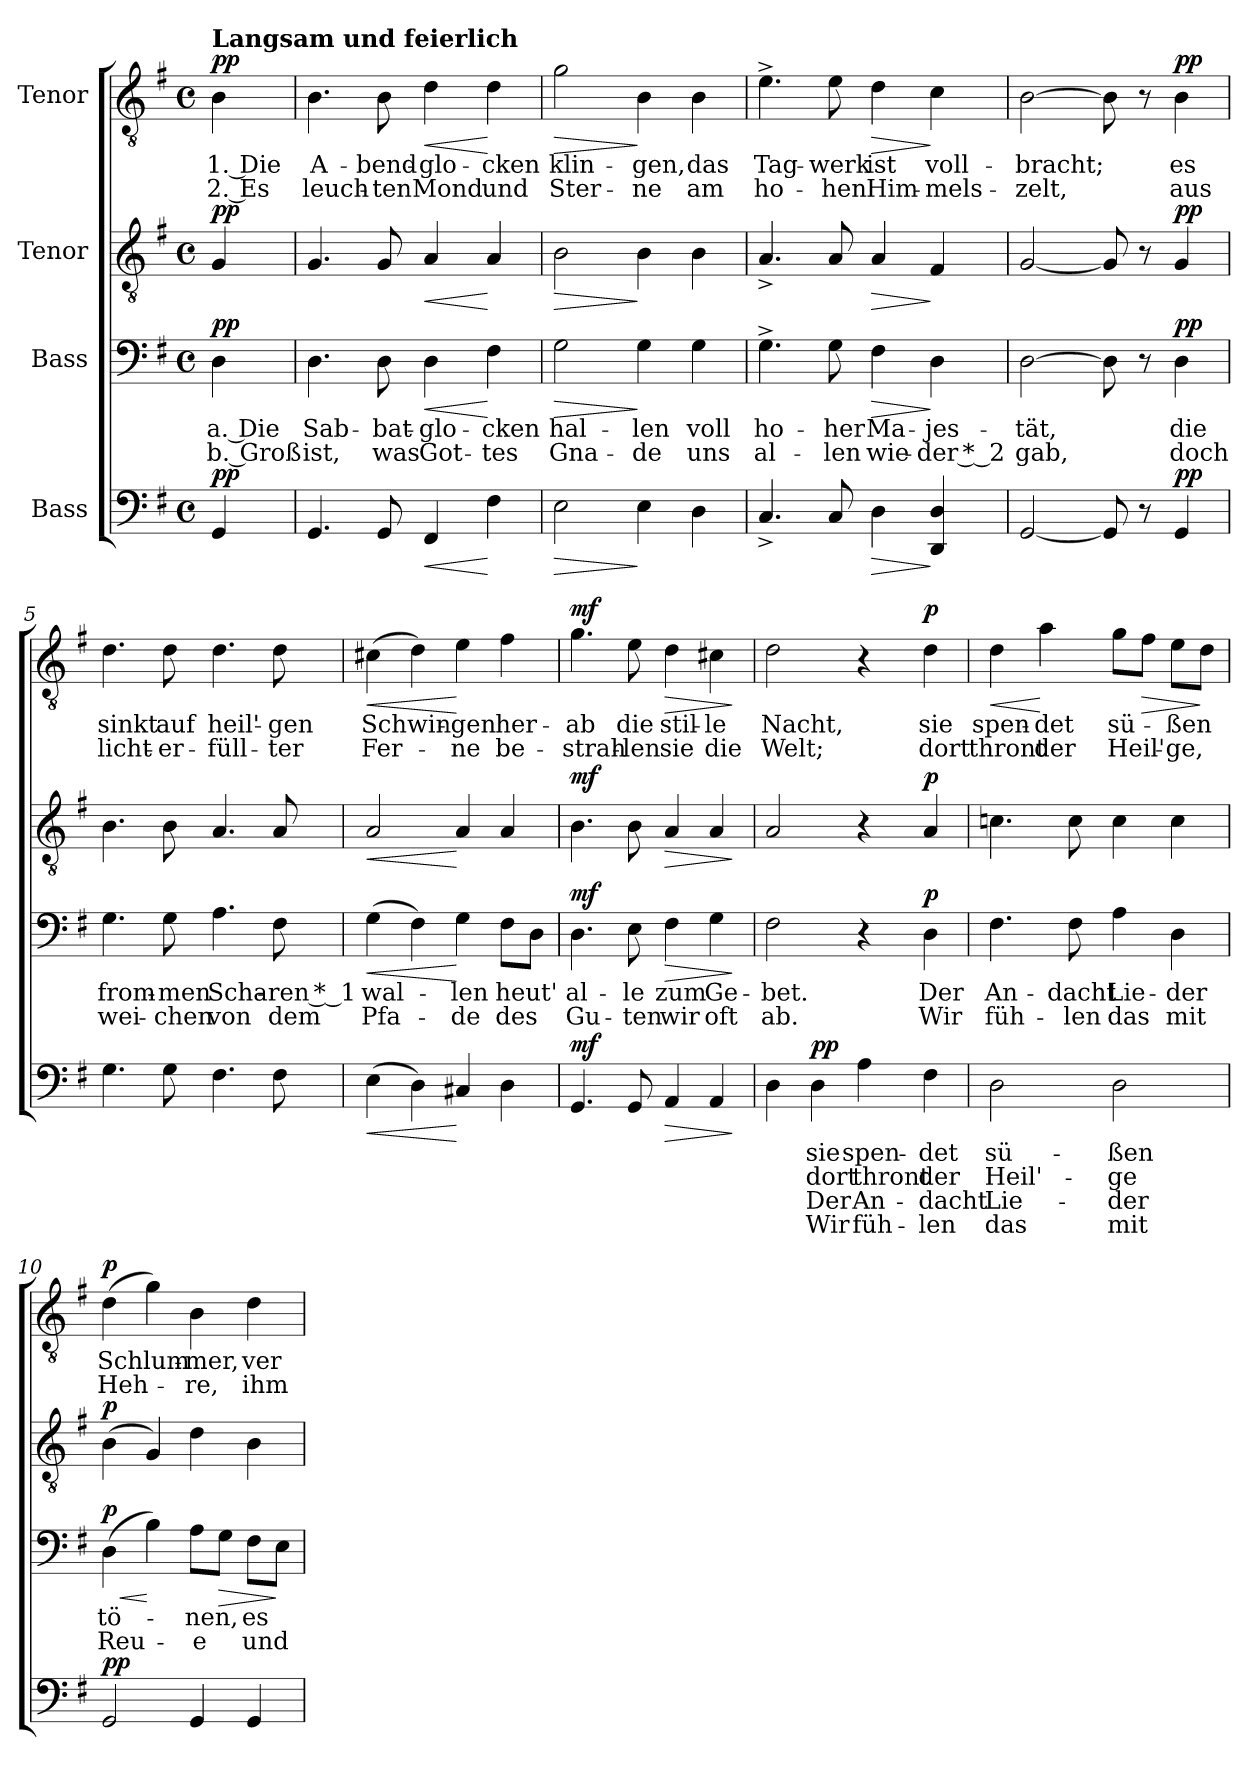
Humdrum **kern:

**kern	**text	**text	**text	**text	**dynam	**kern	**text	**text	**dynam	**kern	**dynam	**kern	**text	**text	**dynam
*part4	*part4	*part4	*part4	*part4	*part4	*part3	*part3	*part3	*part3	*part2	*part2	*part1	*part1	*part1	*part1
*staff4	*staff4	*staff4	*staff4	*staff4	*staff4	*staff3	*staff3	*staff3	*staff3	*staff2	*staff2	*staff1	*staff1	*staff1	*staff1
*I"Bass	*	*	*	*	*	*I"Bass	*	*	*	*I"Tenor	*	*I"Tenor	*	*	*
*clefF4	*	*	*	*	*	*clefF4	*	*	*	*clefGv2	*	*clefGv2	*	*	*
*k[f#]	*	*	*	*	*	*k[f#]	*	*	*	*k[f#]	*	*k[f#]	*	*	*
*M4/4	*	*	*	*	*	*M4/4	*	*	*	*M4/4	*	*M4/4	*	*	*
*met(c)	*	*	*	*	*	*met(c)	*	*	*	*met(c)	*	*met(c)	*	*	*
=	=	=	=	=	=	=	=	=	=	=	=	=	=	=	=
!	!	!	!	!	!	!	!	!	!	!	!	!LO:TX:a:B:t=Langsam und feierlich	!	!	!
!	!	!	!	!	!LO:DY:a	!	!LO:LY:b	!LO:LY:b	!LO:DY:a	!	!LO:DY:a	!	!LO:LY:b	!LO:LY:b	!LO:DY:a
4GG/	.	.	.	.	pp	4D\	a. Die	b. Groß	pp	4G/	pp	4B\	1. Die	2. Es	pp
=1	=1	=1	=1	=1	=1	=1	=1	=1	=1	=1	=1	=1	=1	=1	=1
!	!	!	!	!	!	!	!LO:LY:b	!LO:LY:b	!	!	!	!	!LO:LY:b	!LO:LY:b	!
4.GG/	.	.	.	.	.	4.D\	Sab-	ist,	.	4.G/	.	4.B\	A-	leuch-	.
!	!	!	!	!	!	!	!LO:LY:b	!LO:LY:b	!	!	!	!	!LO:LY:b	!LO:LY:b	!
8GG/	.	.	.	.	.	8D\	-bat-	was	.	8G/	.	8B\	-bend-	-ten	.
!	!	!	!	!	!LO:HP:b	!	!LO:LY:b	!LO:LY:b	!LO:HP:b	!	!LO:HP:b	!	!LO:LY:b	!LO:LY:b	!LO:HP:b
4FF#/	.	.	.	.	<	4D\	-glo-	Got-	<	4A/	<	4d\	-glo-	Mond	<
!	!	!	!	!	!	!	!LO:LY:b	!LO:LY:b	!	!	!	!	!LO:LY:b	!LO:LY:b	!
4F#\	.	.	.	.	[	4F#\	-cken	-tes	[	4A/	[	4d\	-cken	und	[
=2	=2	=2	=2	=2	=2	=2	=2	=2	=2	=2	=2	=2	=2	=2	=2
!	!	!	!	!	!LO:HP:b	!	!LO:LY:b	!LO:LY:b	!LO:HP:b	!	!LO:HP:b	!	!LO:LY:b	!LO:LY:b	!LO:HP:b
2E\	.	.	.	.	>	2G\	hal-	Gna-	>	2B\	>	2g\	klin-	Ster-	>
!	!	!	!	!	!	!	!LO:LY:b	!LO:LY:b	!	!	!	!	!LO:LY:b	!LO:LY:b	!
4E\	.	.	.	.	]	4G\	-len	-de	]	4B\	]	4B\	-gen,	-ne	]
!	!	!	!	!	!	!	!LO:LY:b	!LO:LY:b	!	!	!	!	!LO:LY:b	!LO:LY:b	!
4D\	.	.	.	.	.	4G\	voll	uns	.	4B\	.	4B\	das	am	.
=3	=3	=3	=3	=3	=3	=3	=3	=3	=3	=3	=3	=3	=3	=3	=3
!	!	!	!	!	!	!	!LO:LY:b	!LO:LY:b	!	!	!	!	!LO:LY:b	!LO:LY:b	!
4.C^/	.	.	.	.	.	4.G^\	ho-	al-	.	4.A^/	.	4.e^\	Tag-	ho-	.
!	!	!	!	!	!	!	!LO:LY:b	!LO:LY:b	!	!	!	!	!LO:LY:b	!LO:LY:b	!
8C/	.	.	.	.	.	8G\	-her	-len	.	8A/	.	8e\	-werk	-hen	.
!	!	!	!	!	!LO:HP:b	!	!LO:LY:b	!LO:LY:b	!LO:HP:b	!	!LO:HP:b	!	!LO:LY:b	!LO:LY:b	!LO:HP:b
4D\	.	.	.	.	>	4F#\	Ma-	wie-	>	4A/	>	4d\	ist	Him-	>
!	!	!	!	!	!	!	!LO:LY:b	!LO:LY:b	!	!	!	!	!LO:LY:b	!LO:LY:b	!
4DD/ 4D/	.	.	.	.	]	4D\	-jes-	-der * 2	]	4F#/	]	4c\	voll-	-mels-	]
!!LO:LB:g=z
=4	=4	=4	=4	=4	=4	=4	=4	=4	=4	=4	=4	=4	=4	=4	=4
!	!	!	!	!	!	!	!LO:LY:b	!LO:LY:b	!	!	!	!	!LO:LY:b	!LO:LY:b	!
[2GG/	.	.	.	.	.	[2D\	-tät,	gab,	.	[2G/	.	[2B\	-bracht;	-zelt,	.
8GG/]	.	.	.	.	.	8D\]	.	.	.	8G/]	.	8B\]	.	.	.
8r	.	.	.	.	.	8r	.	.	.	8r	.	8r	.	.	.
!	!	!	!	!	!LO:DY:a	!	!LO:LY:b	!LO:LY:b	!LO:DY:a	!	!LO:DY:a	!	!LO:LY:b	!LO:LY:b	!LO:DY:a
4GG/	.	.	.	.	pp	4D\	die	doch	pp	4G/	pp	4B\	es	aus	pp
=5	=5	=5	=5	=5	=5	=5	=5	=5	=5	=5	=5	=5	=5	=5	=5
!	!	!	!	!	!	!	!LO:LY:b	!LO:LY:b	!	!	!	!	!LO:LY:b	!LO:LY:b	!
4.G\	.	.	.	.	.	4.G\	from-	wei-	.	4.B\	.	4.d\	sinkt	licht-	.
!	!	!	!	!	!	!	!LO:LY:b	!LO:LY:b	!	!	!	!	!LO:LY:b	!LO:LY:b	!
8G\	.	.	.	.	.	8G\	-men	-chen	.	8B\	.	8d\	auf	-er-	.
!	!	!	!	!	!	!	!LO:LY:b	!LO:LY:b	!	!	!	!	!LO:LY:b	!LO:LY:b	!
4.F#\	.	.	.	.	.	4.A\	Scha-	von	.	4.A/	.	4.d\	heil'-	-füll-	.
!	!	!	!	!	!	!	!LO:LY:b	!LO:LY:b	!	!	!	!	!LO:LY:b	!LO:LY:b	!
8F#\	.	.	.	.	.	8F#\	-ren * 1	dem	.	8A/	.	8d\	-gen	-ter	.
=6	=6	=6	=6	=6	=6	=6	=6	=6	=6	=6	=6	=6	=6	=6	=6
!	!	!	!	!	!LO:HP:b	!	!LO:LY:b	!LO:LY:b	!LO:HP:b	!	!LO:HP:b	!	!LO:LY:b	!LO:LY:b	!LO:HP:b
(4E\	.	.	.	.	<	(4G\	wal-	Pfa-	<	2A/	<	(4c#X\	Schwin-	Fer-	<
4D\)	.	.	.	.	.	4F#\)	.	.	.	.	.	4d\)	.	.	.
!	!	!	!	!	!	!	!LO:LY:b	!LO:LY:b	!	!	!	!	!LO:LY:b	!LO:LY:b	!
4C#X/	.	.	.	.	[	4G\	-len	-de	[	4A/	[	4e\	-gen	-ne	[
!	!	!	!	!	!	!	!LO:LY:b	!LO:LY:b	!	!	!	!	!LO:LY:b	!LO:LY:b	!
4D\	.	.	.	.	.	8F#\L	heut'	des	.	4A/	.	4f#\	her-	be-	.
.	.	.	.	.	.	8D\J	.	.	.	.	.	.	.	.	.
=7	=7	=7	=7	=7	=7	=7	=7	=7	=7	=7	=7	=7	=7	=7	=7
!	!	!	!	!	!LO:DY:a	!	!LO:LY:b	!LO:LY:b	!LO:DY:a	!	!LO:DY:a	!	!LO:LY:b	!LO:LY:b	!LO:DY:a
4.GG/	.	.	.	.	mf	4.D\	al-	Gu-	mf	4.B\	mf	4.g\	-ab	-strah-	mf
!	!	!	!	!	!	!	!LO:LY:b	!LO:LY:b	!	!	!	!	!LO:LY:b	!LO:LY:b	!
8GG/	.	.	.	.	.	8E\	-le	-ten	.	8B\	.	8e\	die	-len	.
!	!	!	!	!	!LO:HP:b	!	!LO:LY:b	!LO:LY:b	!LO:HP:b	!	!LO:HP:b	!	!LO:LY:b	!LO:LY:b	!LO:HP:b
4AA/	.	.	.	.	>	4F#\	zum	wir	>	4A/	>	4d\	stil-	sie	>
!	!	!	!	!	!	!	!LO:LY:b	!LO:LY:b	!	!	!	!	!LO:LY:b	!LO:LY:b	!
4AA/	.	.	.	.	.	4G\	Ge-	oft	.	4A/	.	4c#X\	-le	die	.
.	.	.	.	.	]	.	.	.	]	.	]	.	.	.	]
!!LO:PB:g=z
=8	=8	=8	=8	=8	=8	=8	=8	=8	=8	=8	=8	=8	=8	=8	=8
!	!	!	!	!	!	!	!LO:LY:b	!LO:LY:b	!	!	!	!	!LO:LY:b	!LO:LY:b	!
4D\	.	.	.	.	.	2F#\	-bet.	ab.	.	2A/	.	2d\	Nacht,	Welt;	.
!	!LO:LY:b	!LO:LY:b	!LO:LY:b	!LO:LY:b	!LO:DY:a	!	!	!	!	!	!	!	!	!	!
4D\	sie	dort	Der	Wir	pp	.	.	.	.	.	.	.	.	.	.
!	!LO:LY:b	!LO:LY:b	!LO:LY:b	!LO:LY:b	!	!	!	!	!	!	!	!	!	!	!
4A\	spen-	thront	An-	füh-	.	4r	.	.	.	4r	.	4r	.	.	.
!	!LO:LY:b	!LO:LY:b	!LO:LY:b	!LO:LY:b	!	!	!LO:LY:b	!LO:LY:b	!LO:DY:a	!	!LO:DY:a	!	!LO:LY:b	!LO:LY:b	!LO:DY:a
4F#\	-det	der	-dacht	-len	.	4D\	Der	Wir	p	4A/	p	4d\	sie	dort	p
=9	=9	=9	=9	=9	=9	=9	=9	=9	=9	=9	=9	=9	=9	=9	=9
!	!LO:LY:b	!LO:LY:b	!LO:LY:b	!LO:LY:b	!	!	!LO:LY:b	!LO:LY:b	!	!	!	!	!LO:LY:b	!LO:LY:b	!LO:HP:b
2D\	sü-	Heil'-	Lie-	das	.	4.F#\	An-	füh-	.	4.cn\	.	4d\	spen-	thront	<
!	!	!	!	!	!	!	!	!	!	!	!	!	!LO:LY:b	!LO:LY:b	!
.	.	.	.	.	.	.	.	.	.	.	.	4a\	-det	der	[
!	!	!	!	!	!	!	!LO:LY:b	!LO:LY:b	!	!	!	!	!	!	!
.	.	.	.	.	.	8F#\	-dacht	-len	.	8c\	.	.	.	.	.
!	!LO:LY:b	!LO:LY:b	!LO:LY:b	!LO:LY:b	!	!	!LO:LY:b	!LO:LY:b	!	!	!	!	!LO:LY:b	!LO:LY:b	!
2D\	-ßen	-ge	-der	mit	.	4A\	Lie-	das	.	4c\	.	8g\L	sü-	Heil'-	.
!	!	!	!	!	!	!	!	!	!	!	!	!	!	!	!LO:HP:b
.	.	.	.	.	.	.	.	.	.	.	.	8f#\J	.	.	>
!	!	!	!	!	!	!	!LO:LY:b	!LO:LY:b	!	!	!	!	!LO:LY:b	!LO:LY:b	!
.	.	.	.	.	.	4D\	-der	mit	.	4c\	.	8e\L	-ßen	-ge,	.
.	.	.	.	.	.	.	.	.	.	.	.	8d\J	.	.	]
=10	=10	=10	=10	=10	=10	=10	=10	=10	=10	=10	=10	=10	=10	=10	=10
!	!	!	!	!	!LO:DY:a	!	!LO:LY:b	!LO:LY:b	!LO:HP:b	!	!	!	!LO:LY:b	!LO:LY:b	!
!	!	!	!	!	!	!	!	!	!LO:DY:n=1:a	!	!LO:DY:a	!	!	!	!LO:DY:a
2GG/	.	.	.	.	pp	(4D\	tö-	Reu-	< p	(4B\	p	(4d\	Schlum-	Heh-	p
.	.	.	.	.	.	4B\)	.	.	[	4G/)	.	4g\)	.	.	.
!	!	!	!	!	!	!	!LO:LY:b	!LO:LY:b	!	!	!	!	!LO:LY:b	!LO:LY:b	!
4GG/	.	.	.	.	.	8A\L	-nen,	-e	.	4d\	.	4B\	-mer,	-re,	.
!	!	!	!	!	!	!	!	!	!LO:HP:b	!	!	!	!	!	!
.	.	.	.	.	.	8G\J	.	.	>	.	.	.	.	.	.
!	!	!	!	!	!	!	!LO:LY:b	!LO:LY:b	!	!	!	!	!LO:LY:b	!LO:LY:b	!
4GG/	.	.	.	.	.	8F#\L	es	und	.	4B\	.	4d\	ver-	ihm	.
.	.	.	.	.	.	8E\J	.	.	]	.	.	.	.	.	.
=	=	=	=	=	=	=	=	=	=	=	=	=	=	=	=
*-	*-	*-	*-	*-	*-	*-	*-	*-	*-	*-	*-	*-	*-	*-	*-
